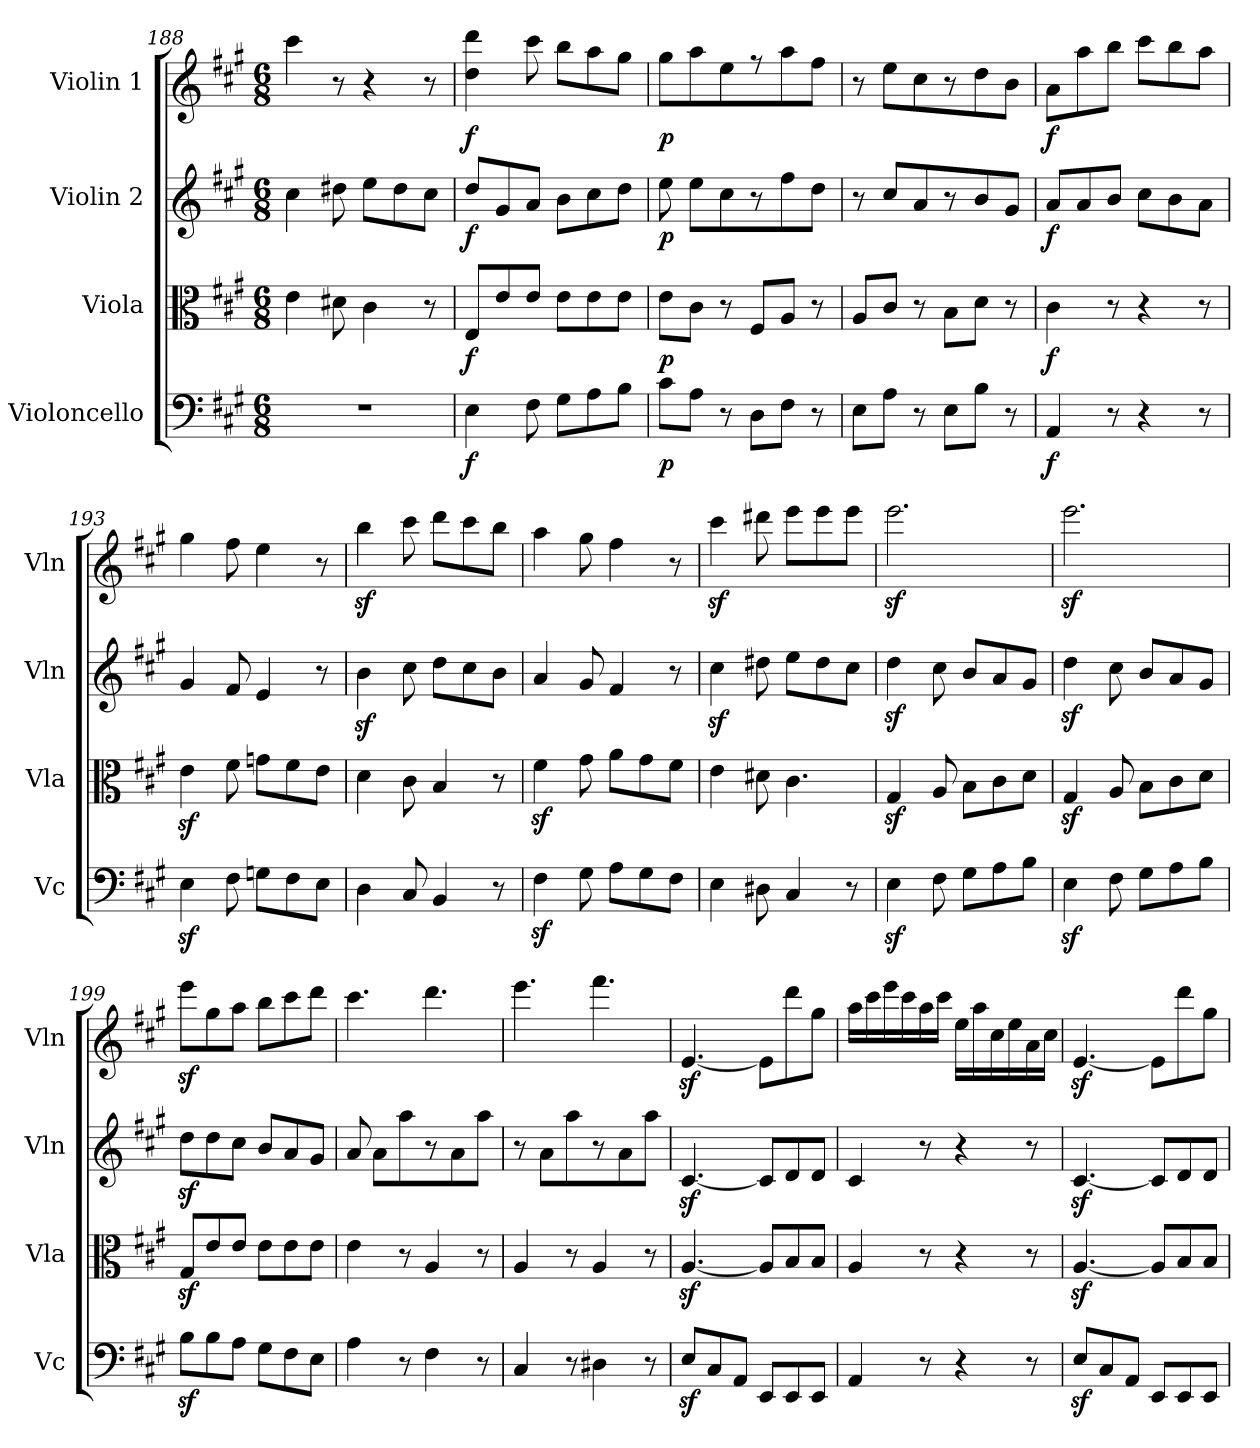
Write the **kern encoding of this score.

**kern	**dynam	**kern	**dynam	**kern	**dynam	**kern	**dynam
*part4	*part4	*part3	*part3	*part2	*part2	*part1	*part1
*staff4	*staff4	*staff3	*staff3	*staff2	*staff2	*staff1	*staff1
*I"Violoncello	*	*I"Viola	*	*I"Violin 2	*	*I"Violin 1	*
*I'Vc	*	*I'Vla	*	*I'Vln	*	*I'Vln	*
*clefF4	*	*clefC3	*	*clefG2	*	*clefG2	*
*k[f#c#g#]	*	*k[f#c#g#]	*	*k[f#c#g#]	*	*k[f#c#g#]	*
*A:	*	*A:	*	*A:	*	*A:	*
*M6/8	*	*M6/8	*	*M6/8	*	*M6/8	*
=188	=188	=188	=188	=188	=188	=188	=188
2.r	.	4e\	.	4cc#\	.	4ccc#\	.
.	.	8d#X\	.	8dd#X\	.	8r	.
.	.	4c#\	.	8ee\L	.	4r	.
.	.	.	.	8dd#\	.	.	.
.	.	8r	.	8cc#\J	.	8r	.
=189	=189	=189	=189	=189	=189	=189	=189
!	!LO:DY:b	!	!LO:DY:b	!	!LO:DY:b	!	!LO:DY:b
4E\	f	8E/L	f	8dd/L	f	4dd\ 4ddd\	f
.	.	8e/	.	8g#/	.	.	.
8F#\	.	8e/J	.	8a/J	.	8ccc#\	.
8G#\L	.	8e\L	.	8b\L	.	8bb\L	.
8A\	.	8e\	.	8cc#\	.	8aa\	.
8B\J	.	8e\J	.	8dd\J	.	8gg#\J	.
=190	=190	=190	=190	=190	=190	=190	=190
!	!LO:DY:b	!	!LO:DY:b	!	!LO:DY:b	!	!LO:DY:b
8c#\L	p	8e\L	p	8ee\	p	8gg#\L	p
8A\J	.	8c#\J	.	8ee\L	.	8aa\	.
8r	.	8r	.	8cc#\	.	8ee\	.
8D\L	.	8F#/L	.	8r	.	8r	.
8F#\J	.	8A/J	.	8ff#\	.	8aa\	.
8r	.	8r	.	8dd\J	.	8ff#\J	.
=191	=191	=191	=191	=191	=191	=191	=191
8E\L	.	8A/L	.	8r	.	8r	.
8A\J	.	8c#/J	.	8cc#/L	.	8ee\L	.
8r	.	8r	.	8a/	.	8cc#\	.
8E\L	.	8B\L	.	8r	.	8r	.
8B\J	.	8d\J	.	8b/	.	8dd\	.
8r	.	8r	.	8g#/J	.	8b\J	.
=192	=192	=192	=192	=192	=192	=192	=192
!	!LO:DY:b	!	!LO:DY:b	!	!LO:DY:b	!	!LO:DY:b
4AA/	f	4c#\	f	8a/L	f	8a\L	f
.	.	.	.	8a/	.	8aa\	.
8r	.	8r	.	8b/J	.	8bb\J	.
4r	.	4r	.	8cc#\L	.	8ccc#\L	.
.	.	.	.	8b\	.	8bb\	.
8r	.	8r	.	8a\J	.	8aa\J	.
=193	=193	=193	=193	=193	=193	=193	=193
4Ez<\	.	4ez<\	.	4g#/	.	4gg#\	.
8F#\	.	8f#\	.	8f#/	.	8ff#\	.
8Gn\L	.	8gn\L	.	4e/	.	4ee\	.
8F#\	.	8f#\	.	.	.	.	.
8E\J	.	8e\J	.	8r	.	8r	.
=194	=194	=194	=194	=194	=194	=194	=194
4D\	.	4d\	.	4bz<\	.	4bbz<\	.
8C#/	.	8c#\	.	8cc#\	.	8ccc#\	.
4BB/	.	4B/	.	8dd\L	.	8ddd\L	.
.	.	.	.	8cc#\	.	8ccc#\	.
8r	.	8r	.	8b\J	.	8bb\J	.
=195	=195	=195	=195	=195	=195	=195	=195
4F#z<\	.	4f#z<\	.	4a/	.	4aa\	.
8G#\	.	8g#\	.	8g#/	.	8gg#\	.
8A\L	.	8a\L	.	4f#/	.	4ff#\	.
8G#\	.	8g#\	.	.	.	.	.
8F#\J	.	8f#\J	.	8r	.	8r	.
=196	=196	=196	=196	=196	=196	=196	=196
4E\	.	4e\	.	4cc#z<\	.	4ccc#z<\	.
8D#X\	.	8d#X\	.	8dd#X\	.	8ddd#X\	.
4C#/	.	4.c#\	.	8ee\L	.	8eee\L	.
.	.	.	.	8dd#\	.	8eee\	.
8r	.	.	.	8cc#\J	.	8eee\J	.
=197	=197	=197	=197	=197	=197	=197	=197
4Ez<\	.	4G#z</	.	4ddz<\	.	2.eeez<\	.
8F#\	.	8A/	.	8cc#\	.	.	.
8G#\L	.	8B\L	.	8b/L	.	.	.
8A\	.	8c#\	.	8a/	.	.	.
8B\J	.	8d\J	.	8g#/J	.	.	.
=198	=198	=198	=198	=198	=198	=198	=198
4Ez<\	.	4G#z</	.	4ddz<\	.	2.eeez<\	.
8F#\	.	8A/	.	8cc#\	.	.	.
8G#\L	.	8B\L	.	8b/L	.	.	.
8A\	.	8c#\	.	8a/	.	.	.
8B\J	.	8d\J	.	8g#/J	.	.	.
=199	=199	=199	=199	=199	=199	=199	=199
8Bz<\L	.	8G#z</L	.	8ddz<\L	.	8eeez<\L	.
8B\	.	8e/	.	8dd\	.	8gg#\	.
8A\J	.	8e/J	.	8cc#\J	.	8aa\J	.
8G#\L	.	8e\L	.	8b/L	.	8bb\L	.
8F#\	.	8e\	.	8a/	.	8ccc#\	.
8E\J	.	8e\J	.	8g#/J	.	8ddd\J	.
=200	=200	=200	=200	=200	=200	=200	=200
4A\	.	4e\	.	8a/	.	4.ccc#\	.
.	.	.	.	8a\L	.	.	.
8r	.	8r	.	8aa\	.	.	.
4F#\	.	4A/	.	8r	.	4.ddd\	.
.	.	.	.	8a\	.	.	.
8r	.	8r	.	8aa\J	.	.	.
=201	=201	=201	=201	=201	=201	=201	=201
4C#/	.	4A/	.	8r	.	4.eee\	.
.	.	.	.	8a\L	.	.	.
8r	.	8r	.	8aa\	.	.	.
4D#X\	.	4A/	.	8r	.	4.fff#\	.
.	.	.	.	8a\	.	.	.
8r	.	8r	.	8aa\J	.	.	.
=202	=202	=202	=202	=202	=202	=202	=202
8Ez</L	.	[4.Az</	.	[4.c#z</	.	[4.ez</	.
8C#/	.	.	.	.	.	.	.
8AA/J	.	.	.	.	.	.	.
8EE/L	.	8A/L]	.	8c#/L]	.	8e\L]	.
8EE/	.	8B/	.	8d/	.	8ddd\	.
8EE/J	.	8B/J	.	8d/J	.	8gg#\J	.
=203	=203	=203	=203	=203	=203	=203	=203
4AA/	.	4A/	.	4c#/	.	16aa\LL	.
.	.	.	.	.	.	16ccc#\	.
.	.	.	.	.	.	16eee\	.
.	.	.	.	.	.	16ccc#\	.
8r	.	8r	.	8r	.	16aa\	.
.	.	.	.	.	.	16ccc#\JJ	.
4r	.	4r	.	4r	.	16ee\LL	.
.	.	.	.	.	.	16aa\	.
.	.	.	.	.	.	16cc#\	.
.	.	.	.	.	.	16ee\	.
8r	.	8r	.	8r	.	16a\	.
.	.	.	.	.	.	16cc#\JJ	.
=204	=204	=204	=204	=204	=204	=204	=204
8Ez</L	.	[4.Az</	.	[4.c#z</	.	[4.ez</	.
8C#/	.	.	.	.	.	.	.
8AA/J	.	.	.	.	.	.	.
8EE/L	.	8A/L]	.	8c#/L]	.	8e\L]	.
8EE/	.	8B/	.	8d/	.	8ddd\	.
8EE/J	.	8B/J	.	8d/J	.	8gg#\J	.
=	=	=	=	=	=	=	=
*-	*-	*-	*-	*-	*-	*-	*-
